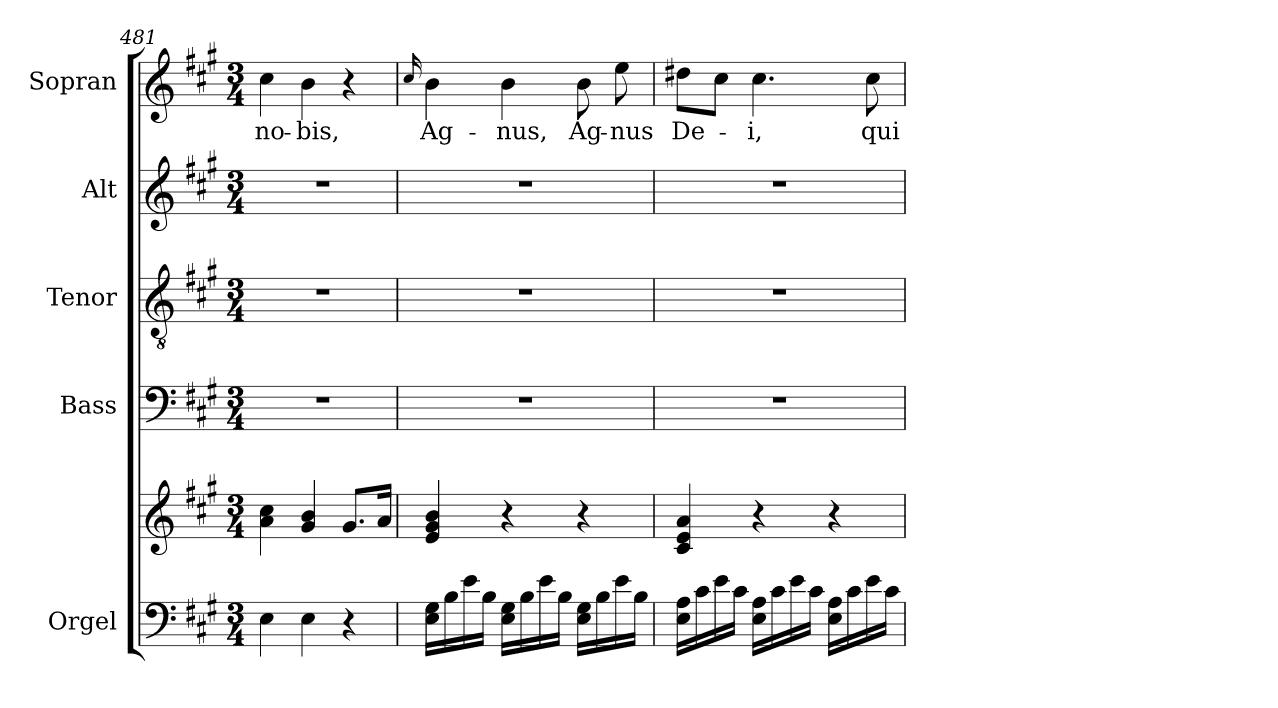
**kern	**kern	**kern	**kern	**kern	**kern	**text
*part5	*part5	*part4	*part3	*part2	*part1	*part1
*staff6	*staff5	*staff4	*staff3	*staff2	*staff1	*staff1
*I"Orgel	*	*I"Bass	*I"Tenor	*I"Alt	*I"Sopran	*
*I'Org.	*	*I'B.	*I'T.	*I'A.	*I'S.	*
*clefF4	*clefG2	*clefF4	*clefGv2	*clefG2	*clefG2	*
*k[f#c#g#]	*k[f#c#g#]	*k[f#c#g#]	*k[f#c#g#]	*k[f#c#g#]	*k[f#c#g#]	*
*A:	*A:	*A:	*A:	*A:	*A:	*
*M3/4	*M3/4	*M3/4	*M3/4	*M3/4	*M3/4	*
=481	=481	=481	=481	=481	=481	=481
!	!	!	!	!	!	!LO:LY:b
4E\	4a\ 4cc#\	2.r	2.r	2.r	4cc#\	no-
!	!	!	!	!	!	!LO:LY:b
4E\	4g#/ 4b/	.	.	.	4b\	-bis,
4r	8.g#/L	.	.	.	4r	.
.	16a/Jk	.	.	.	.	.
=482	=482	=482	=482	=482	=482	=482
.	.	.	.	.	16qqcc#/	.
!	!	!	!	!	!	!LO:LY:b
16E\ 16G#\LL	4e/ 4g#/ 4b/	2.r	2.r	2.r	4b\	Ag-
16B\	.	.	.	.	.	.
16e\	.	.	.	.	.	.
16B\JJ	.	.	.	.	.	.
!	!	!	!	!	!	!LO:LY:b
16E\ 16G#\LL	4r	.	.	.	4b\	-nus,
16B\	.	.	.	.	.	.
16e\	.	.	.	.	.	.
16B\JJ	.	.	.	.	.	.
!	!	!	!	!	!	!LO:LY:b
16E\ 16G#\LL	4r	.	.	.	8b\	Ag-
16B\	.	.	.	.	.	.
!	!	!	!	!	!	!LO:LY:b
16e\	.	.	.	.	8ee\	-nus
16B\JJ	.	.	.	.	.	.
=483	=483	=483	=483	=483	=483	=483
!	!	!	!	!	!	!LO:LY:b
16E\ 16A\LL	4c#/ 4e/ 4a/	2.r	2.r	2.r	8dd#X\L	De-
16c#\	.	.	.	.	.	.
16e\	.	.	.	.	8cc#\J	.
16c#\JJ	.	.	.	.	.	.
!	!	!	!	!	!	!LO:LY:b
16E\ 16A\LL	4r	.	.	.	4.cc#\	-i,
16c#\	.	.	.	.	.	.
16e\	.	.	.	.	.	.
16c#\JJ	.	.	.	.	.	.
16E\ 16A\LL	4r	.	.	.	.	.
16c#\	.	.	.	.	.	.
!	!	!	!	!	!	!LO:LY:b
16e\	.	.	.	.	8cc#\	qui
16c#\JJ	.	.	.	.	.	.
=	=	=	=	=	=	=
*-	*-	*-	*-	*-	*-	*-
